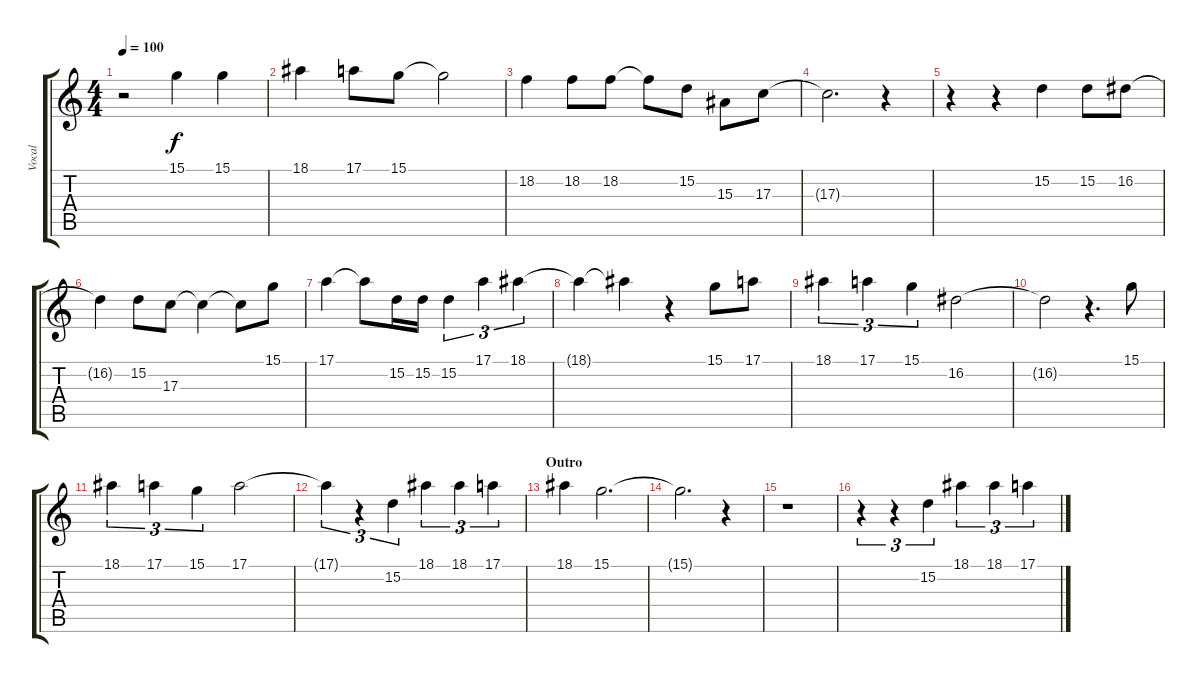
\track ("Vocal" "Vocal") {instrument flute}
\staff {score tabs}
\tuning (E4 B3 G3 D3 A2 E2) {hide}
\ts (4 4)
\tempo 100
\clef g2
\ks c
r.2{dy f} 15.1.4 15.1.4 |
18.1.4 17.1.8 15.1.8 15.1{t}.2 |
18.2.4 18.2.8 18.2.8 18.2{t}.8 15.2.8 15.3.8 17.3.8 |
17.3{t}.2{d} r.4 |
r.4 r.4 15.2.4 15.2.8 16.2.8 |
16.2{t}.4 15.2.8 17.3.8 17.3{t}.4 17.3{t}.8 15.1.8 |
17.1.4 17.1{t}.8 15.2.16 15.2.16 15.2.4{tu (3 2)} 17.1.4{tu (3 2)} 18.1.4{tu (3 2)} |
18.1{t}.4 18.1{t}.4 r.4 15.1.8 17.1.8 |
18.1.4{tu (3 2)} 17.1.4{tu (3 2)} 15.1.4{tu (3 2)} 16.2.2 |
16.2{t}.2 r.4{d} 15.1.8 |
18.1.4{tu (3 2)} 17.1.4{tu (3 2)} 15.1.4{tu (3 2)} 17.1.2 |
17.1{t}.4{tu (3 2)} r.4{tu (3 2)} 15.2.4{tu (3 2)} 18.1.4{tu (3 2)} 18.1.4{tu (3 2)} 17.1.4{tu (3 2)} |
\section ("" "Outro")
18.1.4 15.1.2{d} |
15.1{t}.2{d} r.4 |
r.1 |
r.4{tu (3 2)} r.4{tu (3 2)} 15.2.4{tu (3 2)} 18.1.4{tu (3 2)} 18.1.4{tu (3 2)} 17.1.4{tu (3 2)}
